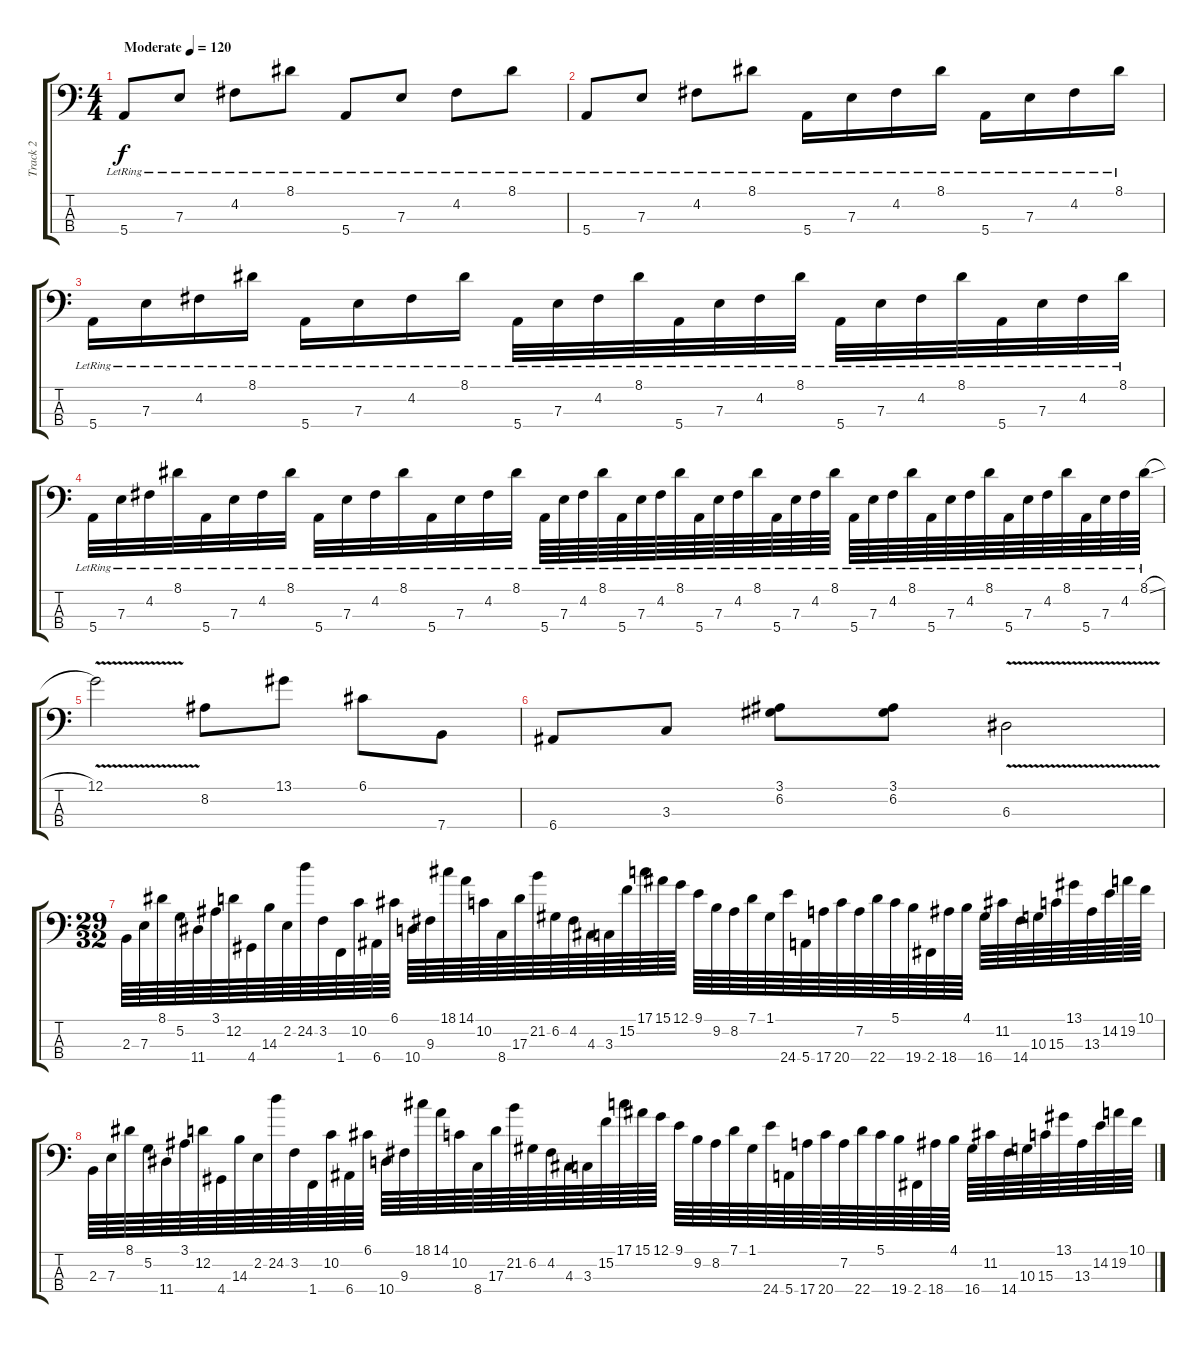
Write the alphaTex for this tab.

\track ("Track 2" "Track 2") {instrument electricbassfinger}
\staff {score tabs}
\tuning (G2 D2 A1 E1) {hide}
\ts (4 4)
\tempo (120 "Moderate")
\clef f4
\ks c
5.4{lr}.8{dy f instrument electricbassfinger} 7.3{lr}.8 4.2{lr}.8 8.1{lr}.8 5.4{lr}.8 7.3{lr}.8 4.2{lr}.8 8.1{lr}.8 |
5.4{lr}.8 7.3{lr}.8 4.2{lr}.8 8.1{lr}.8 5.4{lr}.16 7.3{lr}.16 4.2{lr}.16 8.1{lr}.16 5.4{lr}.16 7.3{lr}.16 4.2{lr}.16 8.1{lr}.16 |
5.4{lr}.16 7.3{lr}.16 4.2{lr}.16 8.1{lr}.16 5.4{lr}.16 7.3{lr}.16 4.2{lr}.16 8.1{lr}.16 5.4{lr}.32 7.3{lr}.32 4.2{lr}.32 8.1{lr}.32 5.4{lr}.32 7.3{lr}.32 4.2{lr}.32 8.1{lr}.32 5.4{lr}.32 7.3{lr}.32 4.2{lr}.32 8.1{lr}.32 5.4{lr}.32 7.3{lr}.32 4.2{lr}.32 8.1{lr}.32 |
5.4{lr}.32 7.3{lr}.32 4.2{lr}.32 8.1{lr}.32 5.4{lr}.32 7.3{lr}.32 4.2{lr}.32 8.1{lr}.32 5.4{lr}.32 7.3{lr}.32 4.2{lr}.32 8.1{lr}.32 5.4{lr}.32 7.3{lr}.32 4.2{lr}.32 8.1{lr}.32 5.4{lr}.64 7.3{lr}.64 4.2{lr}.64 8.1{lr}.64 5.4{lr}.64 7.3{lr}.64 4.2{lr}.64 8.1{lr}.64 5.4{lr}.64 7.3{lr}.64 4.2{lr}.64 8.1{lr}.64 5.4{lr}.64 7.3{lr}.64 4.2{lr}.64 8.1{lr}.64 5.4{lr}.64 7.3{lr}.64 4.2{lr}.64 8.1{lr}.64 5.4{lr}.64 7.3{lr}.64 4.2{lr}.64 8.1{lr}.64 5.4{lr}.64 7.3{lr}.64 4.2{lr}.64 8.1{lr}.64 5.4{lr}.64 7.3{lr}.64 4.2{lr}.64 8.1{sl lr}.64 |
12.1{v}.2 8.2.8 13.1.8 6.1.8 7.4.8 |
6.4.8 3.3.8 (3.1 6.2).8 (3.1 6.2).8 6.3{v}.2 |
\ts (29 32)
2.3.64 7.3.64 8.1.64 5.2.64 11.4.64 3.1.64 12.2.64 4.4.64 14.3.64 2.2.64 24.2.64 3.2.64 1.4.64 10.2.64 6.4.64 6.1.64 10.4.64 9.3.64 18.1.64 14.1.64 10.2.64 8.4.64 17.3.64 21.2.64 6.2.64 4.2.64 4.3.64 3.3.64 15.2.64 17.1.64 15.1.64 12.1.64 9.1.64 9.2.64 8.2.64 7.1.64 1.1.64 24.4.64 5.4.64 17.4.64 20.4.64 7.2.64 22.4.64 5.1.64 19.4.64 2.4.64 18.4.64 4.1.64 16.4.64 11.2.64 14.4.64 10.3.64 15.3.64 13.1.64 13.3.64 14.2.64 19.2.64 10.1.64 |
2.3.64 7.3.64 8.1.64 5.2.64 11.4.64 3.1.64 12.2.64 4.4.64 14.3.64 2.2.64 24.2.64 3.2.64 1.4.64 10.2.64 6.4.64 6.1.64 10.4.64 9.3.64 18.1.64 14.1.64 10.2.64 8.4.64 17.3.64 21.2.64 6.2.64 4.2.64 4.3.64 3.3.64 15.2.64 17.1.64 15.1.64 12.1.64 9.1.64 9.2.64 8.2.64 7.1.64 1.1.64 24.4.64 5.4.64 17.4.64 20.4.64 7.2.64 22.4.64 5.1.64 19.4.64 2.4.64 18.4.64 4.1.64 16.4.64 11.2.64 14.4.64 10.3.64 15.3.64 13.1.64 13.3.64 14.2.64 19.2.64 10.1.64
